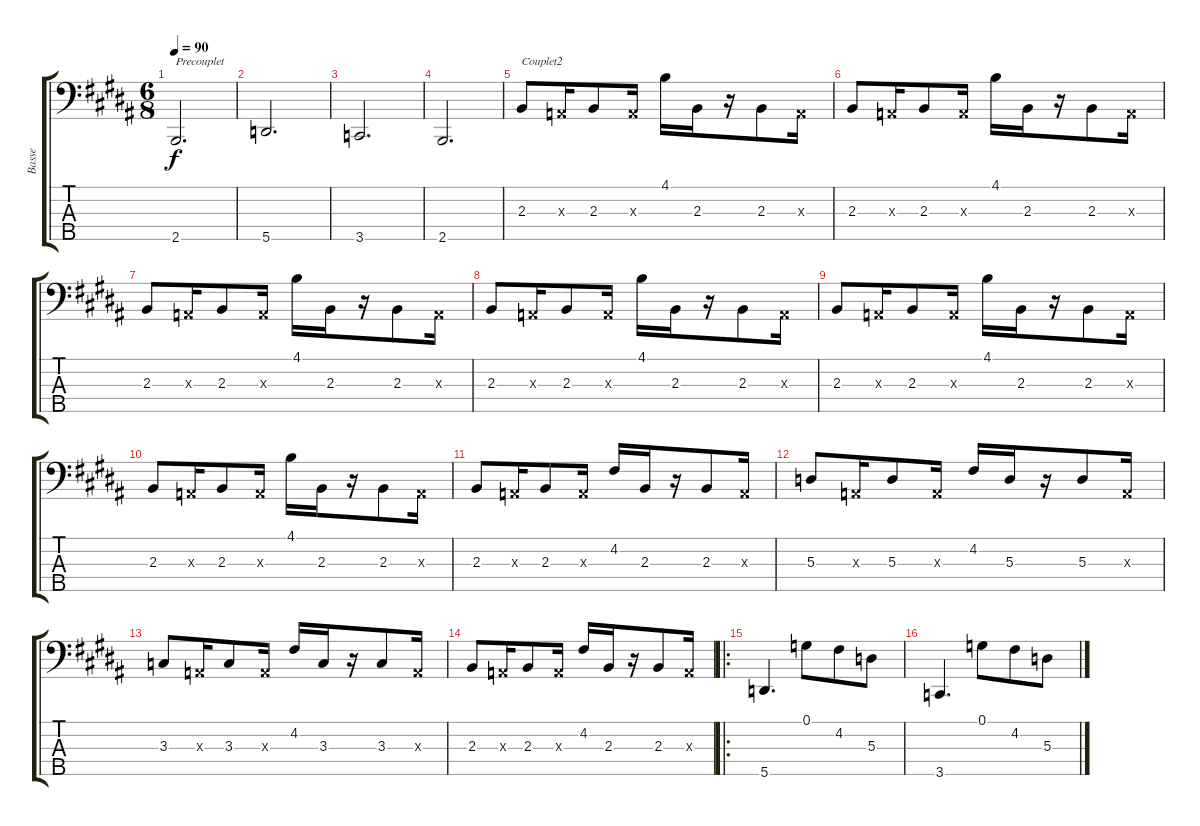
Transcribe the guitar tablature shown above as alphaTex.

\track ("Basse" "Basse") {instrument electricbassfinger}
\staff {score tabs}
\tuning (G2 D2 A1 E1 A0) {hide}
\ts (6 8)
\tempo 90
\clef f4
\ks b
2.5.2{d txt "Precouplet" dy f} |
5.5.2{d} |
3.5.2{d} |
2.5.2{d} |
2.3.8{txt "Couplet2"} 0.3{x}.16 2.3.8 0.3{x}.16 4.1.16 2.3.16 r.16 2.3.8 0.3{x}.16 |
2.3.8 0.3{x}.16 2.3.8 0.3{x}.16 4.1.16 2.3.16 r.16 2.3.8 0.3{x}.16 |
2.3.8 0.3{x}.16 2.3.8 0.3{x}.16 4.1.16 2.3.16 r.16 2.3.8 0.3{x}.16 |
2.3.8 0.3{x}.16 2.3.8 0.3{x}.16 4.1.16 2.3.16 r.16 2.3.8 0.3{x}.16 |
2.3.8 0.3{x}.16 2.3.8 0.3{x}.16 4.1.16 2.3.16 r.16 2.3.8 0.3{x}.16 |
2.3.8 0.3{x}.16 2.3.8 0.3{x}.16 4.1.16 2.3.16 r.16 2.3.8 0.3{x}.16 |
2.3.8 0.3{x}.16 2.3.8 0.3{x}.16 4.2.16 2.3.16 r.16 2.3.8 0.3{x}.16 |
5.3.8 0.3{x}.16 5.3.8 0.3{x}.16 4.2.16 5.3.16 r.16 5.3.8 0.3{x}.16 |
3.3.8 0.3{x}.16 3.3.8 0.3{x}.16 4.2.16 3.3.16 r.16 3.3.8 0.3{x}.16 |
2.3.8 0.3{x}.16 2.3.8 0.3{x}.16 4.2.16 2.3.16 r.16 2.3.8 0.3{x}.16 |
\ro
5.5.4{d} 0.1.8 4.2.8 5.3.8 |
3.5.4{d} 0.1.8 4.2.8 5.3.8
